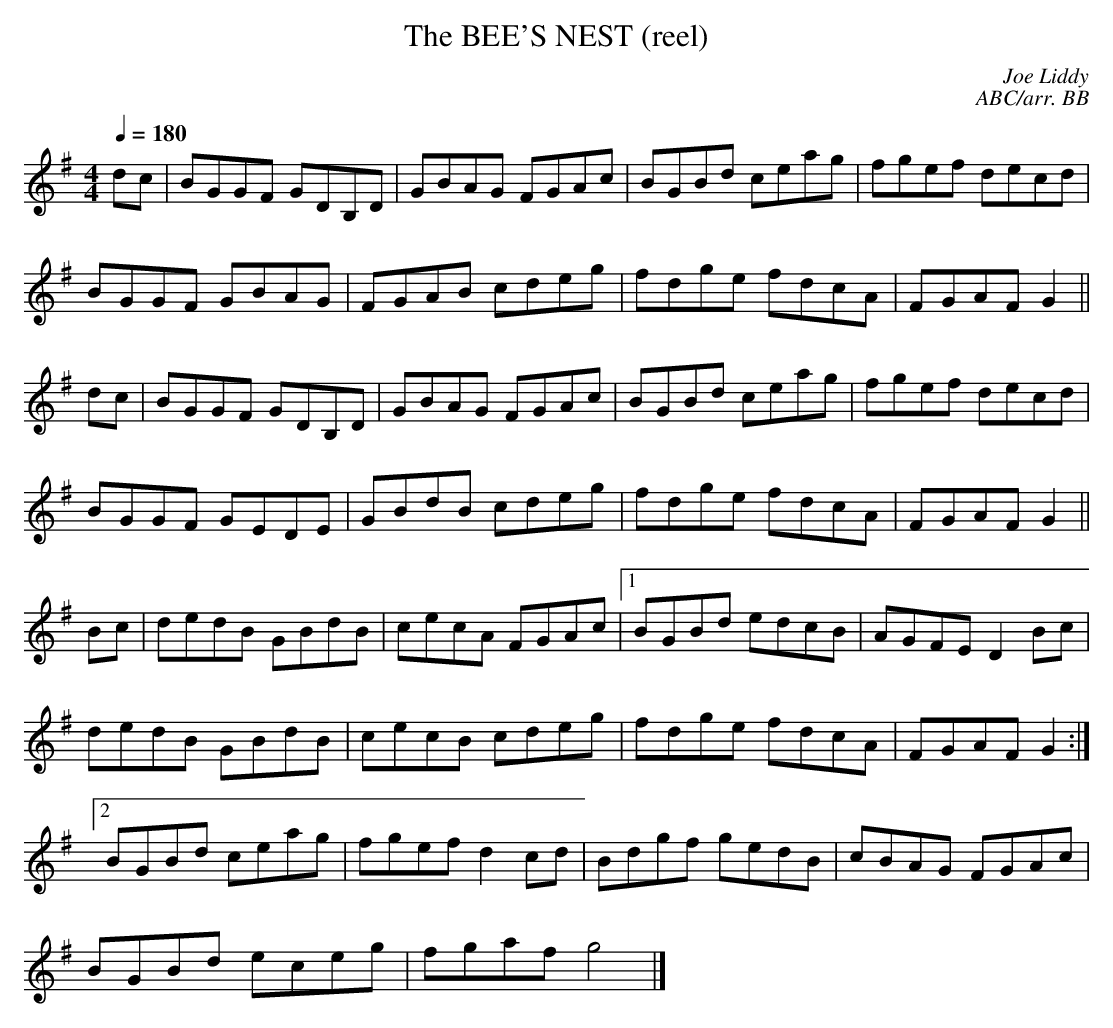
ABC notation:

X:1
T:BEE'S NEST (reel), The
C:Joe Liddy
C:ABC/arr. BB
Q:1/4=180
M:4/4
L:1/8
K:G
dc|BGGF GDB,D|GBAG FGAc|BGBd ceag|fgef decd |
BGGF GBAG|FGAB cdeg|fdge fdcA|FGAF G2 ||
dc|BGGF GDB,D|GBAG FGAc|BGBd ceag|fgef decd |
BGGF GEDE|GBdB cdeg|fdge fdcA|FGAF G2 ||
Bc|dedB GBdB|cecA FGAc |1 BGBd edcB|AGFE D2Bc |
dedB GBdB|cecB cdeg|fdge fdcA|FGAF G2 :|
[2 BGBd ceag|fgef d2cd|Bdgf gedB|cBAG FGAc |
BGBd eceg|fgaf g4 |]
